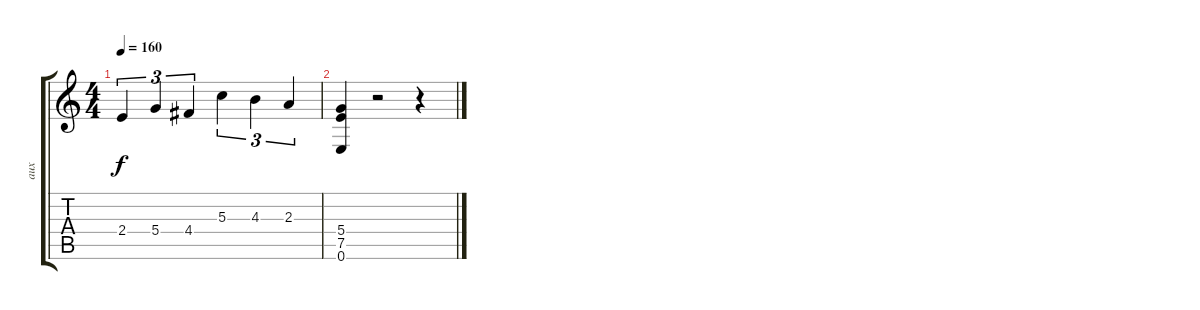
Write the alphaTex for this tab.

\track ("aux" "aux") {instrument distortionguitar}
\staff {score tabs}
\tuning (E4 B3 G3 D3 A2 E2) {hide}
\ts (4 4)
\tempo 160
\clef g2
\ks c
2.4.4{tu (3 2) dy f} 5.4.4{tu (3 2)} 4.4.4{tu (3 2)} 5.3.4{tu (3 2)} 4.3.4{tu (3 2)} 2.3.4{tu (3 2)} |
(5.4 7.5 0.6).4 r.2 r.4
